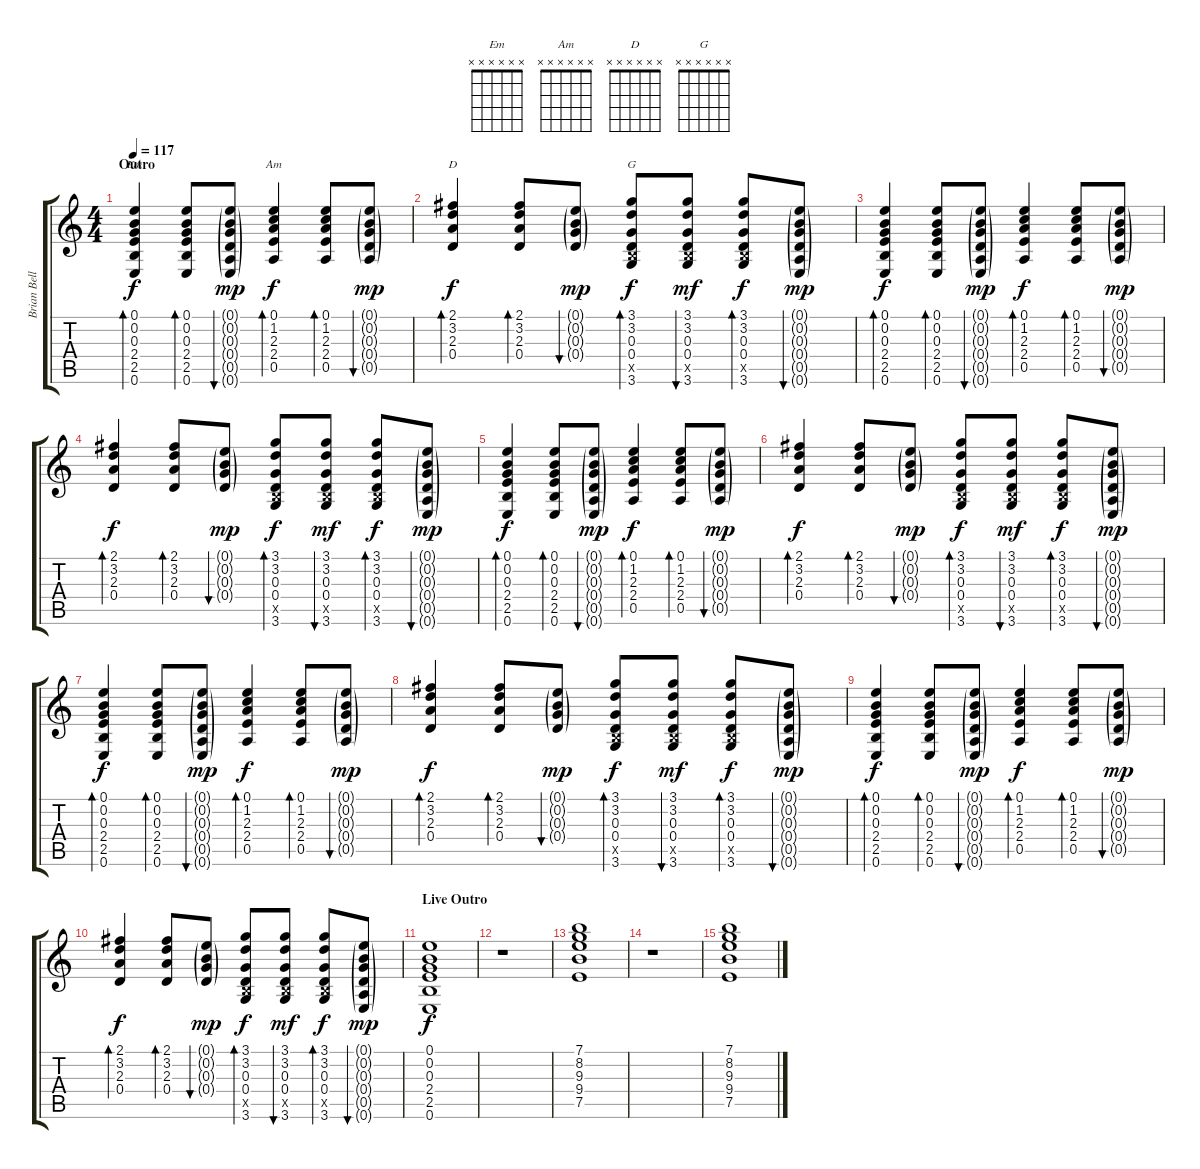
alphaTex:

\track ("Brian Bell - Guitar 2" "Brian Bell") {instrument electricguitarclean}
\staff {score tabs}
\tuning (E4 B3 G3 D3 A2 E2) {hide}
\chord ("Em" x x x x x x)
\chord ("Am" x x x x x x)
\chord ("D" x x x x x x)
\chord ("G" x x x x x x)
\ts (4 4)
\section ("" "Outro")
\tempo 117
\clef g2
\ks c
(0.1 0.2 0.3 2.4 2.5 0.6).4{bd 30 ch "Em" dy f volume 10} (0.1 0.2 0.3 2.4 2.5 0.6).8{bd 30} (0.1{g} 0.2{g} 0.3{g} 0.4{g} 0.5{g} 0.6{g}).8{bu 30 dy mp} (0.1 1.2 2.3 2.4 0.5).4{bd 30 ch "Am" dy f} (0.1 1.2 2.3 2.4 0.5).8{bd 30} (0.1{g} 0.2{g} 0.3{g} 0.4{g} 0.5{g}).8{bu 30 dy mp} |
(2.1 3.2 2.3 0.4).4{bd 30 ch "D" dy f} (2.1 3.2 2.3 0.4).8{bd 30} (0.1{g} 0.2{g} 0.3{g} 0.4{g}).8{bu 30 dy mp} (3.1 3.2 0.3 0.4 2.5{x} 3.6).8{bd 30 ch "G" dy f} (3.1 3.2 0.3 0.4 2.5{x} 3.6).8{bu 30 dy mf} (3.1 3.2 0.3 0.4 2.5{x} 3.6).8{bd 30 dy f} (0.1{g} 0.2{g} 0.3{g} 0.4{g} 0.5{g} 0.6{g}).8{bu 30 dy mp} |
(0.1 0.2 0.3 2.4 2.5 0.6).4{bd 30 dy f} (0.1 0.2 0.3 2.4 2.5 0.6).8{bd 30} (0.1{g} 0.2{g} 0.3{g} 0.4{g} 0.5{g} 0.6{g}).8{bu 30 dy mp} (0.1 1.2 2.3 2.4 0.5).4{bd 30 dy f} (0.1 1.2 2.3 2.4 0.5).8{bd 30} (0.1{g} 0.2{g} 0.3{g} 0.4{g} 0.5{g}).8{bu 30 dy mp} |
(2.1 3.2 2.3 0.4).4{bd 30 dy f} (2.1 3.2 2.3 0.4).8{bd 30} (0.1{g} 0.2{g} 0.3{g} 0.4{g}).8{bu 30 dy mp} (3.1 3.2 0.3 0.4 2.5{x} 3.6).8{bd 30 dy f} (3.1 3.2 0.3 0.4 2.5{x} 3.6).8{bu 30 dy mf} (3.1 3.2 0.3 0.4 2.5{x} 3.6).8{bd 30 dy f} (0.1{g} 0.2{g} 0.3{g} 0.4{g} 0.5{g} 0.6{g}).8{bu 30 dy mp} |
(0.1 0.2 0.3 2.4 2.5 0.6).4{bd 30 dy f} (0.1 0.2 0.3 2.4 2.5 0.6).8{bd 30} (0.1{g} 0.2{g} 0.3{g} 0.4{g} 0.5{g} 0.6{g}).8{bu 30 dy mp} (0.1 1.2 2.3 2.4 0.5).4{bd 30 dy f} (0.1 1.2 2.3 2.4 0.5).8{bd 30} (0.1{g} 0.2{g} 0.3{g} 0.4{g} 0.5{g}).8{bu 30 dy mp} |
(2.1 3.2 2.3 0.4).4{bd 30 dy f} (2.1 3.2 2.3 0.4).8{bd 30} (0.1{g} 0.2{g} 0.3{g} 0.4{g}).8{bu 30 dy mp} (3.1 3.2 0.3 0.4 2.5{x} 3.6).8{bd 30 dy f} (3.1 3.2 0.3 0.4 2.5{x} 3.6).8{bu 30 dy mf} (3.1 3.2 0.3 0.4 2.5{x} 3.6).8{bd 30 dy f} (0.1{g} 0.2{g} 0.3{g} 0.4{g} 0.5{g} 0.6{g}).8{bu 30 dy mp} |
(0.1 0.2 0.3 2.4 2.5 0.6).4{bd 30 dy f} (0.1 0.2 0.3 2.4 2.5 0.6).8{bd 30} (0.1{g} 0.2{g} 0.3{g} 0.4{g} 0.5{g} 0.6{g}).8{bu 30 dy mp} (0.1 1.2 2.3 2.4 0.5).4{bd 30 dy f} (0.1 1.2 2.3 2.4 0.5).8{bd 30} (0.1{g} 0.2{g} 0.3{g} 0.4{g} 0.5{g}).8{bu 30 dy mp} |
(2.1 3.2 2.3 0.4).4{bd 30 dy f} (2.1 3.2 2.3 0.4).8{bd 30} (0.1{g} 0.2{g} 0.3{g} 0.4{g}).8{bu 30 dy mp} (3.1 3.2 0.3 0.4 2.5{x} 3.6).8{bd 30 dy f} (3.1 3.2 0.3 0.4 2.5{x} 3.6).8{bu 30 dy mf} (3.1 3.2 0.3 0.4 2.5{x} 3.6).8{bd 30 dy f} (0.1{g} 0.2{g} 0.3{g} 0.4{g} 0.5{g} 0.6{g}).8{bu 30 dy mp} |
(0.1 0.2 0.3 2.4 2.5 0.6).4{bd 30 dy f} (0.1 0.2 0.3 2.4 2.5 0.6).8{bd 30} (0.1{g} 0.2{g} 0.3{g} 0.4{g} 0.5{g} 0.6{g}).8{bu 30 dy mp} (0.1 1.2 2.3 2.4 0.5).4{bd 30 dy f} (0.1 1.2 2.3 2.4 0.5).8{bd 30} (0.1{g} 0.2{g} 0.3{g} 0.4{g} 0.5{g}).8{bu 30 dy mp} |
(2.1 3.2 2.3 0.4).4{bd 30 dy f} (2.1 3.2 2.3 0.4).8{bd 30} (0.1{g} 0.2{g} 0.3{g} 0.4{g}).8{bu 30 dy mp} (3.1 3.2 0.3 0.4 2.5{x} 3.6).8{bd 30 dy f} (3.1 3.2 0.3 0.4 2.5{x} 3.6).8{bu 30 dy mf} (3.1 3.2 0.3 0.4 2.5{x} 3.6).8{bd 30 dy f} (0.1{g} 0.2{g} 0.3{g} 0.4{g} 0.5{g} 0.6{g}).8{bu 30 dy mp} |
\section ("" "Live Outro")
(0.1 0.2 0.3 2.4 2.5 0.6).1{dy f} |
r.1 |
(7.1 8.2 9.3 9.4 7.5).1 |
r.1 |
(7.1 8.2 9.3 9.4 7.5).1
